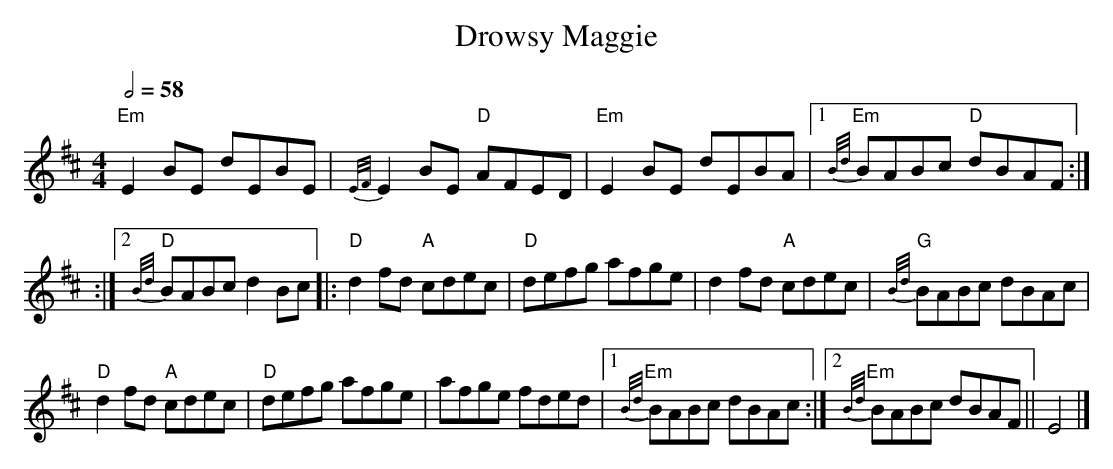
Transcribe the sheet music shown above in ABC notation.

X:1
T:Drowsy Maggie
M:4/4
L:1/8
K:E dorian
Q:1/2=58
"Em" E2 BE dEBE | {E/F/}E2 BE "D" AFED | "Em" E2 BE dEBA |1 "Em" {B/d/}BABc "D" dBAF :|
:|2 "D" {B/d/}BABc d2 Bc |: "D" d2 fd "A" cdec | "D" defg afge | d2 fd "A" cdec | "G" {B/d/}BABc dBAc |
"D" d2 fd "A" cdec | "D" defg afge | afge fded |1 "Em" {B/d/}BABc dBAc :|2 "Em" {B/d/}BABc dBAF || E4 |]
